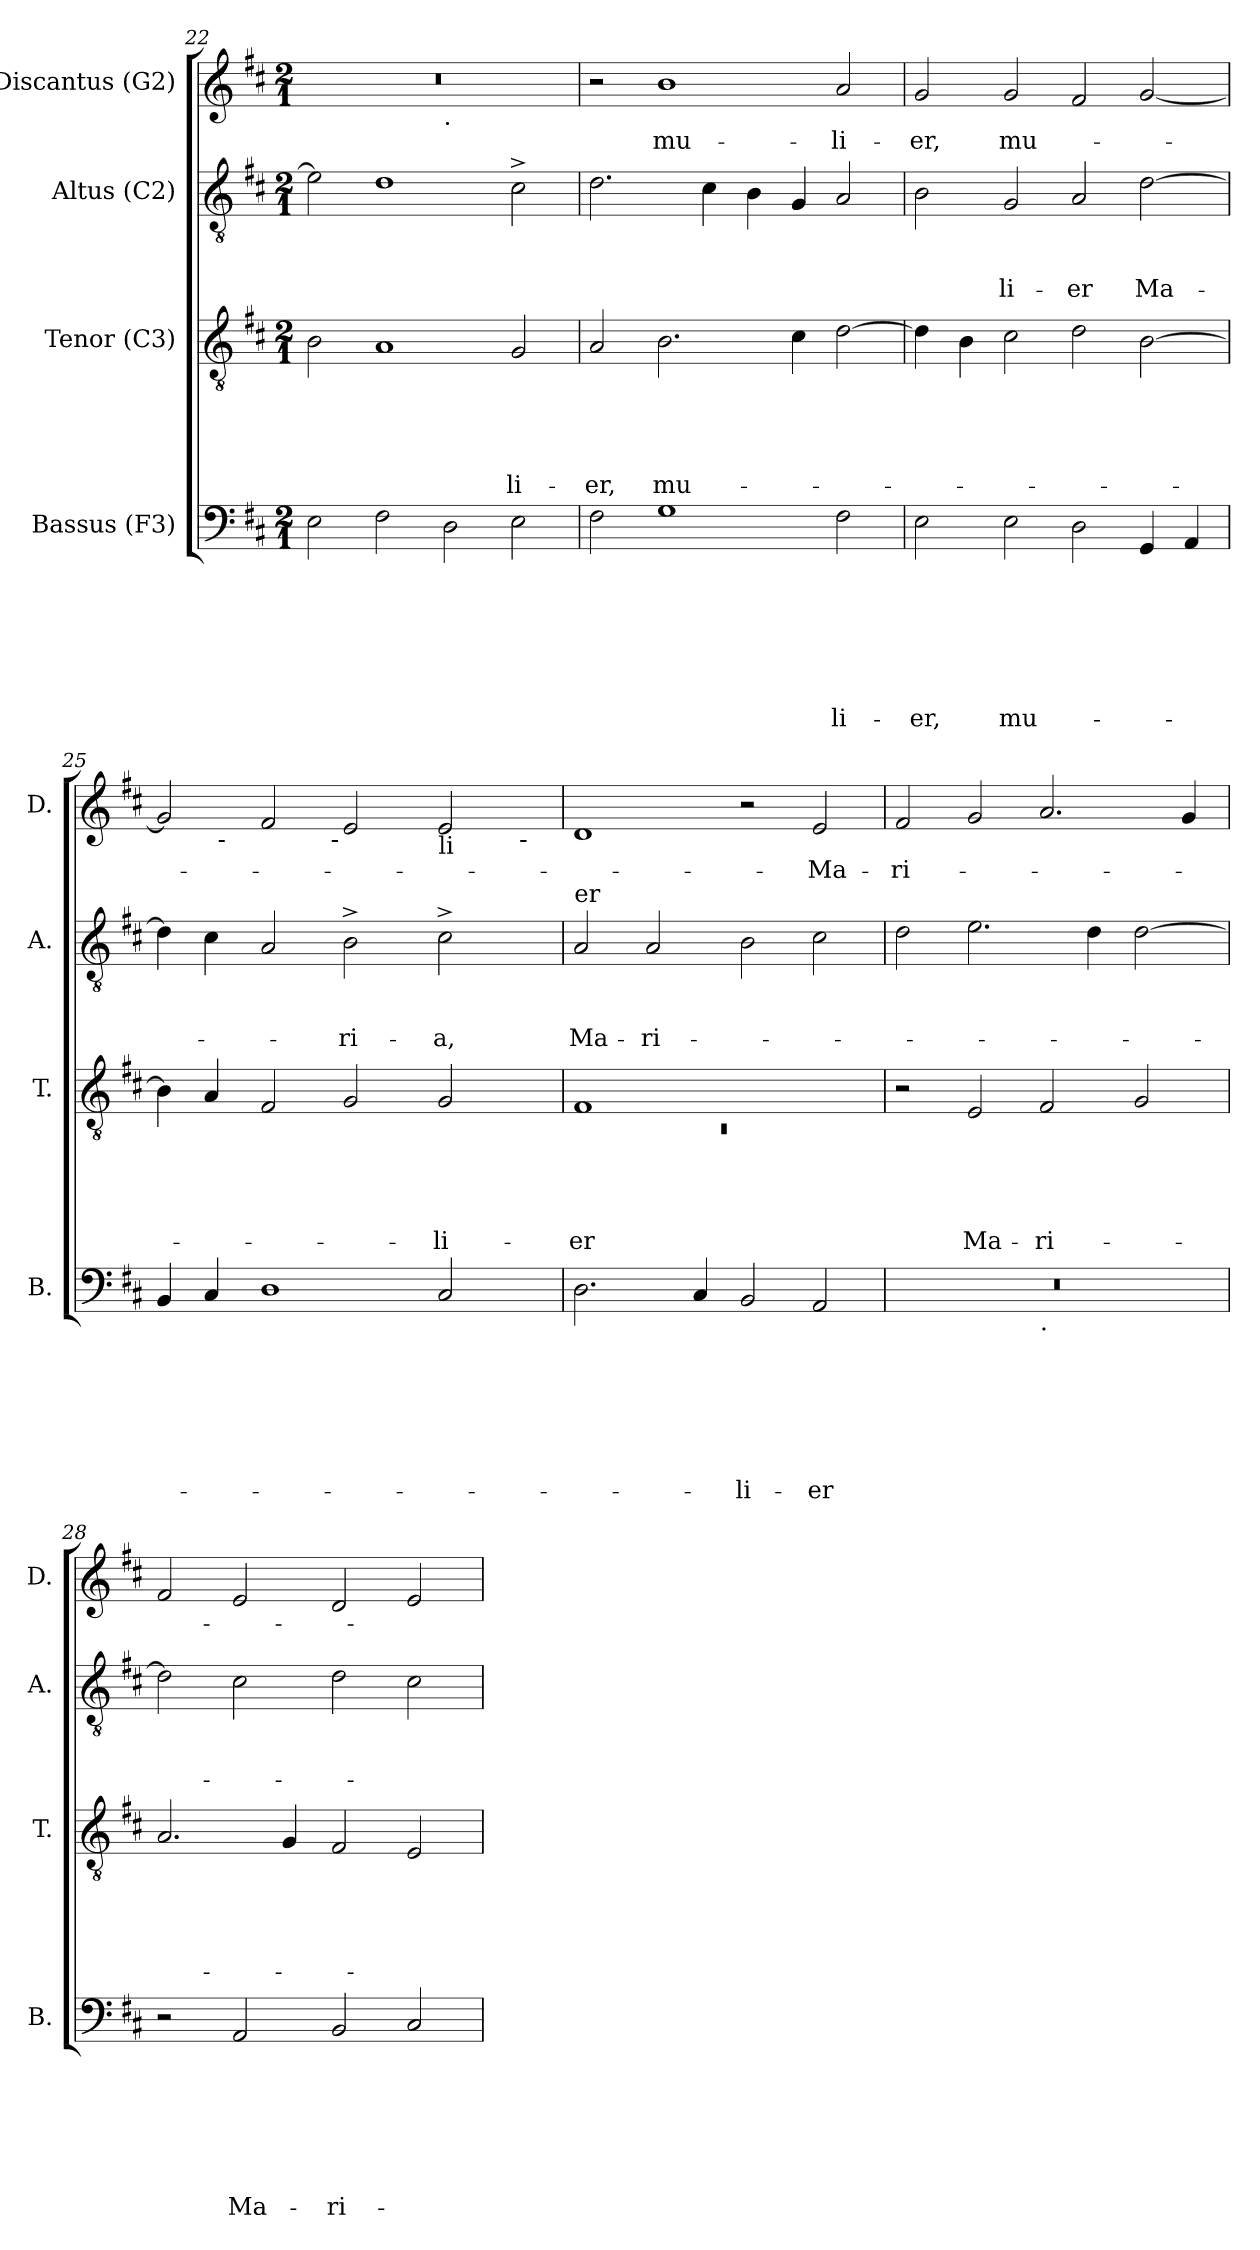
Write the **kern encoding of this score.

**kern	**text	**text	**text	**text	**text	**text	**text	**kern	**text	**text	**text	**text	**text	**kern	**text	**text	**text	**kern	**text
*part4	*part4	*part4	*part4	*part4	*part4	*part4	*part4	*part3	*part3	*part3	*part3	*part3	*part3	*part2	*part2	*part2	*part2	*part1	*part1
*staff4	*staff4	*staff4	*staff4	*staff4	*staff4	*staff4	*staff4	*staff3	*staff3	*staff3	*staff3	*staff3	*staff3	*staff2	*staff2	*staff2	*staff2	*staff1	*staff1
*I"Bassus (F3)	*	*	*	*	*	*	*	*I"Tenor (C3)	*	*	*	*	*	*I"Altus (C2)	*	*	*	*I"Discantus (G2)	*
*I'B.	*	*	*	*	*	*	*	*I'T.	*	*	*	*	*	*I'A.	*	*	*	*I'D.	*
*clefF4	*	*	*	*	*	*	*	*clefGv2	*	*	*	*	*	*clefGv2	*	*	*	*clefG2	*
*k[f#c#]	*	*	*	*	*	*	*	*k[f#c#]	*	*	*	*	*	*k[f#c#]	*	*	*	*k[f#c#]	*
*D:	*	*	*	*	*	*	*	*D:	*	*	*	*	*	*D:	*	*	*	*D:	*
*M2/1	*	*	*	*	*	*	*	*M2/1	*	*	*	*	*	*M2/1	*	*	*	*M2/1	*
=22	=22	=22	=22	=22	=22	=22	=22	=22	=22	=22	=22	=22	=22	=22	=22	=22	=22	=22	=22
*	*	*	*	*	*	*	*	*	*	*	*	*	*	*	*	*	*	*^	*
2E\	.	.	.	.	.	.	.	2B\	.	.	.	.	.	2e\]	.	.	.	0r	1ryy	.
2F#\	.	.	.	.	.	.	.	1A	.	.	.	.	.	1d	.	.	.	.	.	.
!	!	!	!	!	!	!	!	!	!	!	!	!	!	!	!	!	!	!	!LO:TX:b:t=.	!
2D\	.	.	.	.	.	.	.	.	.	.	.	.	.	.	.	.	.	.	1ryy	.
!	!	!	!	!	!	!	!	!	!	!	!	!	!LO:LY:b	!	!	!	!	!	!	!
2E\	.	.	.	.	.	.	.	2G/	.	.	.	.	-li-	2c#^>\	.	.	.	.	.	.
=23	=23	=23	=23	=23	=23	=23	=23	=23	=23	=23	=23	=23	=23	=23	=23	=23	=23	=23	=23	=23
!	!	!	!	!	!	!	!	!	!	!	!	!	!LO:LY:b	!	!	!	!	!	!	!
*	*	*	*	*	*	*	*	*	*	*	*	*	*	*	*	*	*	*v	*v	*
2F#\	.	.	.	.	.	.	.	2A/	.	.	.	.	-er,	2.d\	.	.	.	2r	.
!	!	!	!	!	!	!	!	!	!	!	!	!	!LO:LY:b	!	!	!	!	!	!LO:LY:b
1G	.	.	.	.	.	.	.	2.B\	.	.	.	.	mu-	.	.	.	.	1b	-mu-
.	.	.	.	.	.	.	.	.	.	.	.	.	.	4c#\	.	.	.	.	.
.	.	.	.	.	.	.	.	.	.	.	.	.	.	4B\	.	.	.	.	.
.	.	.	.	.	.	.	.	4c#\	.	.	.	.	.	4G/	.	.	.	.	.
!	!	!	!	!	!	!	!LO:LY:b	!	!	!	!	!	!	!	!	!	!	!	!LO:LY:b
2F#\	.	.	.	.	.	.	-li-	[>2d\	.	.	.	.	.	2A/	.	.	.	2a/	-li-
=24	=24	=24	=24	=24	=24	=24	=24	=24	=24	=24	=24	=24	=24	=24	=24	=24	=24	=24	=24
!	!	!	!	!	!	!	!LO:LY:b	!	!	!	!	!	!	!	!	!	!	!	!LO:LY:b
2E\	.	.	.	.	.	.	-er,	4d\]	.	.	.	.	.	2B\	.	.	.	2g/	-er,
.	.	.	.	.	.	.	.	4B\	.	.	.	.	.	.	.	.	.	.	.
!	!	!	!	!	!	!	!LO:LY:b	!	!	!	!	!	!	!	!	!	!LO:LY:b	!	!LO:LY:b
2E\	.	.	.	.	.	.	mu-	2c#\	.	.	.	.	.	2G/	.	.	-li-	2g/	mu-
!	!	!	!	!	!	!	!	!	!	!	!	!	!	!	!	!	!LO:LY:b	!	!
2D\	.	.	.	.	.	.	.	2d\	.	.	.	.	.	2A/	.	.	-er	2f#/	.
!	!	!	!	!	!	!	!	!	!	!	!	!	!	!	!	!	!LO:LY:b	!	!
4GG/	.	.	.	.	.	.	.	[<2B\	.	.	.	.	.	[<2d\	.	.	Ma-	[<2g/	.
4AA/	.	.	.	.	.	.	.	.	.	.	.	.	.	.	.	.	.	.	.
!!LO:LB:g=z
=25	=25	=25	=25	=25	=25	=25	=25	=25	=25	=25	=25	=25	=25	=25	=25	=25	=25	=25	=25
*	*	*	*	*	*	*	*	*	*	*	*	*	*	*	*	*	*	*^	*
*	*	*	*	*	*	*	*	*	*	*	*	*	*	*	*	*	*	*	*^	*
*	*	*	*	*	*	*	*	*	*	*	*	*	*	*	*	*	*	*	*	*^	*
4BB/	.	.	.	.	.	.	.	4B\]	.	.	.	.	.	4d\]	.	.	.	2g/]	4ryy	2ryy	1ryy	.
4C#/	.	.	.	.	.	.	.	4A/	.	.	.	.	.	4c#\	.	.	.	.	32ryy	.	.	.
!	!	!	!	!	!	!	!	!	!	!	!	!	!	!	!	!	!	!	!LO:TX:b:t=-	!	!	!
.	.	.	.	.	.	.	.	.	.	.	.	.	.	.	.	.	.	.	1ryy	.	.	.
1D	.	.	.	.	.	.	.	2F#/	.	.	.	.	.	2A/	.	.	.	2f#/	.	4...ryy	.	.
!	!	!	!	!	!	!	!	!	!	!	!	!	!	!	!	!	!	!	!	!LO:TX:b:t=-	!	!
.	.	.	.	.	.	.	.	.	.	.	.	.	.	.	.	.	.	.	.	1ryy	.	.
!	!	!	!	!	!	!	!	!	!	!	!	!	!	!	!	!	!LO:LY:b	!	!	!	!	!
.	.	.	.	.	.	.	.	2G/	.	.	.	.	.	2B^>\	.	.	-ri-	2e/	.	.	2ryy	.
.	.	.	.	.	.	.	.	.	.	.	.	.	.	.	.	.	.	.	2ryy	.	.	.
!	!	!	!	!	!	!	!	!	!	!	!	!	!	!	!	!	!	!LO:TX:b:t=li	!	!	!	!
!	!	!	!	!	!	!	!	!	!	!	!	!	!LO:LY:b	!	!	!	!LO:LY:b	!	!	!	!	!
2C#/	.	.	.	.	.	.	.	2G/	.	.	.	.	-li-	2c#^>\	.	.	-a,	2e/	.	.	4ryy	.
.	.	.	.	.	.	.	.	.	.	.	.	.	.	.	.	.	.	.	.	.	16.ryy	.
.	.	.	.	.	.	.	.	.	.	.	.	.	.	.	.	.	.	.	8..ryy	.	.	.
!	!	!	!	!	!	!	!	!	!	!	!	!	!	!	!	!	!	!	!	!	!LO:TX:b:t=-	!
.	.	.	.	.	.	.	.	.	.	.	.	.	.	.	.	.	.	.	.	.	8ryy	.
.	.	.	.	.	.	.	.	.	.	.	.	.	.	.	.	.	.	.	.	32ryy	32ryy	.
=26	=26	=26	=26	=26	=26	=26	=26	=26	=26	=26	=26	=26	=26	=26	=26	=26	=26	=26	=26	=26	=26	=26
*	*	*	*	*	*	*	*	*^	*	*	*	*	*	*	*	*	*	*	*	*	*	*
!	!	!	!	!	!	!	!	!	!	!	!	!	!	!	!LO:TX:a:t=er	!	!	!	!	!	!	!	!
!	!	!	!	!	!	!	!	!	!LO:N:vis=1	!	!	!	!	!LO:LY:b	!	!	!	!LO:LY:b	!	!	!	!	!
*	*	*	*	*	*	*	*	*	*	*	*	*	*	*	*	*	*	*	*v	*v	*v	*v	*
2.D\	.	.	.	.	.	.	.	1F#	0rC	.	.	.	.	-er	2A/	.	.	Ma-	1d	.
!	!	!	!	!	!	!	!	!	!	!	!	!	!	!	!	!	!	!LO:LY:b	!	!
.	.	.	.	.	.	.	.	.	.	.	.	.	.	.	2A/	.	.	-ri-	.	.
4C#/	.	.	.	.	.	.	.	.	.	.	.	.	.	.	.	.	.	.	.	.
!	!	!	!	!	!	!	!LO:LY:b	!	!	!	!	!	!	!	!	!	!	!	!	!
2BB/	.	.	.	.	.	.	-li-	1ryy	.	.	.	.	.	.	2B\	.	.	.	2r	.
!	!	!	!	!	!	!	!LO:LY:b	!	!	!	!	!	!	!	!	!	!	!	!	!LO:LY:b
2AA/	.	.	.	.	.	.	-er	.	.	.	.	.	.	.	2c#\	.	.	.	2e/	-Ma-
*	*	*	*	*	*	*	*	*v	*v	*	*	*	*	*	*	*	*	*	*	*
=27	=27	=27	=27	=27	=27	=27	=27	=27	=27	=27	=27	=27	=27	=27	=27	=27	=27	=27	=27
!	!	!	!	!	!	!	!	!	!	!	!	!	!	!	!	!	!	!	!LO:LY:b
*^	*	*	*	*	*	*	*	*	*	*	*	*	*	*	*	*	*	*	*
0r	1ryy	.	.	.	.	.	.	.	2r	.	.	.	.	.	2d\	.	.	.	2f#/	-ri-
!	!	!	!	!	!	!	!	!	!	!	!	!	!	!LO:LY:b	!	!	!	!	!	!
.	.	.	.	.	.	.	.	.	2E/	.	.	.	.	Ma-	2.e\	.	.	.	2g/	.
!	!LO:TX:b:t=.	!	!	!	!	!	!	!	!	!	!	!	!	!	!	!	!	!	!	!
!	!	!	!	!	!	!	!	!	!	!	!	!	!	!LO:LY:b	!	!	!	!	!	!
.	1ryy	.	.	.	.	.	.	.	2F#/	.	.	.	.	-ri-	.	.	.	.	2.a/	.
.	.	.	.	.	.	.	.	.	.	.	.	.	.	.	4d\	.	.	.	.	.
.	.	.	.	.	.	.	.	.	2G/	.	.	.	.	.	[>2d\	.	.	.	.	.
.	.	.	.	.	.	.	.	.	.	.	.	.	.	.	.	.	.	.	4g/	.
*v	*v	*	*	*	*	*	*	*	*	*	*	*	*	*	*	*	*	*	*	*
=28	=28	=28	=28	=28	=28	=28	=28	=28	=28	=28	=28	=28	=28	=28	=28	=28	=28	=28	=28
2r	.	.	.	.	.	.	.	2.A/	.	.	.	.	.	2d\]	.	.	.	2f#/	.
!	!	!	!	!	!	!	!LO:LY:b	!	!	!	!	!	!	!	!	!	!	!	!
2AA/	.	.	.	.	.	.	Ma-	.	.	.	.	.	.	2c#\	.	.	.	2e/	.
.	.	.	.	.	.	.	.	4G/	.	.	.	.	.	.	.	.	.	.	.
!	!	!	!	!	!	!	!LO:LY:b	!	!	!	!	!	!	!	!	!	!	!	!
2BB/	.	.	.	.	.	.	-ri-	2F#/	.	.	.	.	.	2d\	.	.	.	2d/	.
2C#/	.	.	.	.	.	.	.	2E/	.	.	.	.	.	2c#\	.	.	.	2e/	.
=	=	=	=	=	=	=	=	=	=	=	=	=	=	=	=	=	=	=	=
*-	*-	*-	*-	*-	*-	*-	*-	*-	*-	*-	*-	*-	*-	*-	*-	*-	*-	*-	*-
